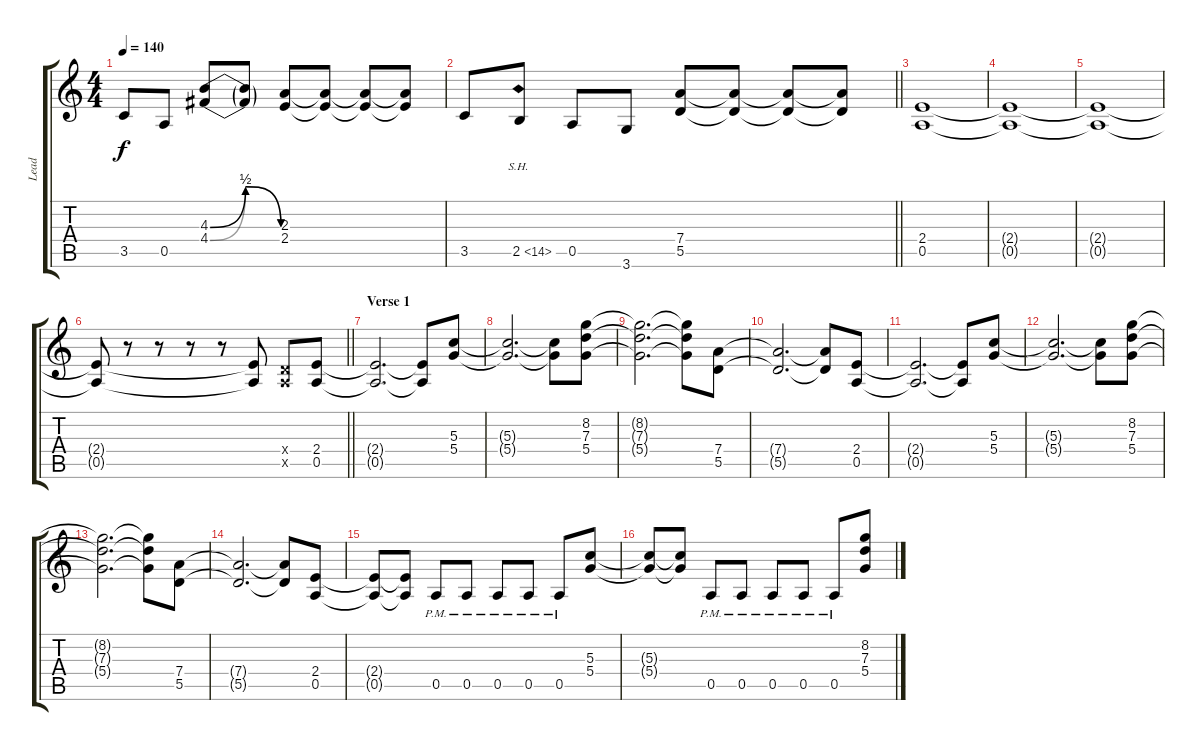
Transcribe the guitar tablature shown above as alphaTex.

\track ("Lead" "Lead") {instrument distortionguitar}
\staff {score tabs}
\tuning (E4 B3 G3 D3 A2 E2) {hide}
\ts (4 4)
\tempo 140
\clef g2
\ks aminor
3.5.8{dy f} 0.5.8 (4.3{be (bendrelease 0 0 10 2 10 2 60 0)} 4.4{be (bendrelease 0 0 10 2 10 2 60 0)}).8 (4.3{t} 4.4{t}).8 (2.3 2.4).8 (2.3{t} 2.4{t}).8 (2.3{t} 2.4{t}).8 (2.3{t} 2.4{t}).8 |
\barLineRight lightlight
3.5.8 2.5{sh 12}.8 0.5.8 3.6.8 (7.4 5.5).8 (7.4{t} 5.5{t}).8 (7.4{t} 5.5{t}).8 (7.4{t} 5.5{t}).8 |
(2.4 0.5).1 |
(2.4{t} 0.5{t}).1 |
(2.4{t} 0.5{t}).1 |
\barLineRight lightlight
(2.4{t} 0.5{t}).8 r.8 r.8 r.8 r.8 (2.4{t} 0.5{t}).8 (0.4{x} 0.5{x}).8 (2.4 0.5).8{volume 9} |
\section ("" "Verse 1")
(2.4{t} 0.5{t}).2{d} (2.4{t} 0.5{t}).8 (5.3 5.4).8 |
(5.3{t} 5.4{t}).2{d} (5.3{t} 5.4{t}).8 (8.2 7.3 5.4).8 |
(8.2{t} 7.3{t} 5.4{t}).2{d} (8.2{t} 7.3{t} 5.4{t}).8 (7.4 5.5).8 |
(7.4{t} 5.5{t}).2{d} (7.4{t} 5.5{t}).8 (2.4 0.5).8 |
(2.4{t} 0.5{t}).2{d} (2.4{t} 0.5{t}).8 (5.3 5.4).8 |
(5.3{t} 5.4{t}).2{d} (5.3{t} 5.4{t}).8 (8.2 7.3 5.4).8 |
(8.2{t} 7.3{t} 5.4{t}).2{d} (8.2{t} 7.3{t} 5.4{t}).8 (7.4 5.5).8 |
(7.4{t} 5.5{t}).2{d} (7.4{t} 5.5{t}).8 (2.4 0.5).8{volume 13} |
(2.4{t} 0.5{t}).8 (2.4{t} 0.5{t}).8 0.5{pm}.8 0.5{pm}.8 0.5{pm}.8 0.5{pm}.8 0.5{pm}.8 (5.3 5.4).8 |
(5.3{t} 5.4{t}).8 (5.3{t} 5.4{t}).8 0.5{pm}.8 0.5{pm}.8 0.5{pm}.8 0.5{pm}.8 0.5{pm}.8 (8.2 7.3 5.4).8
